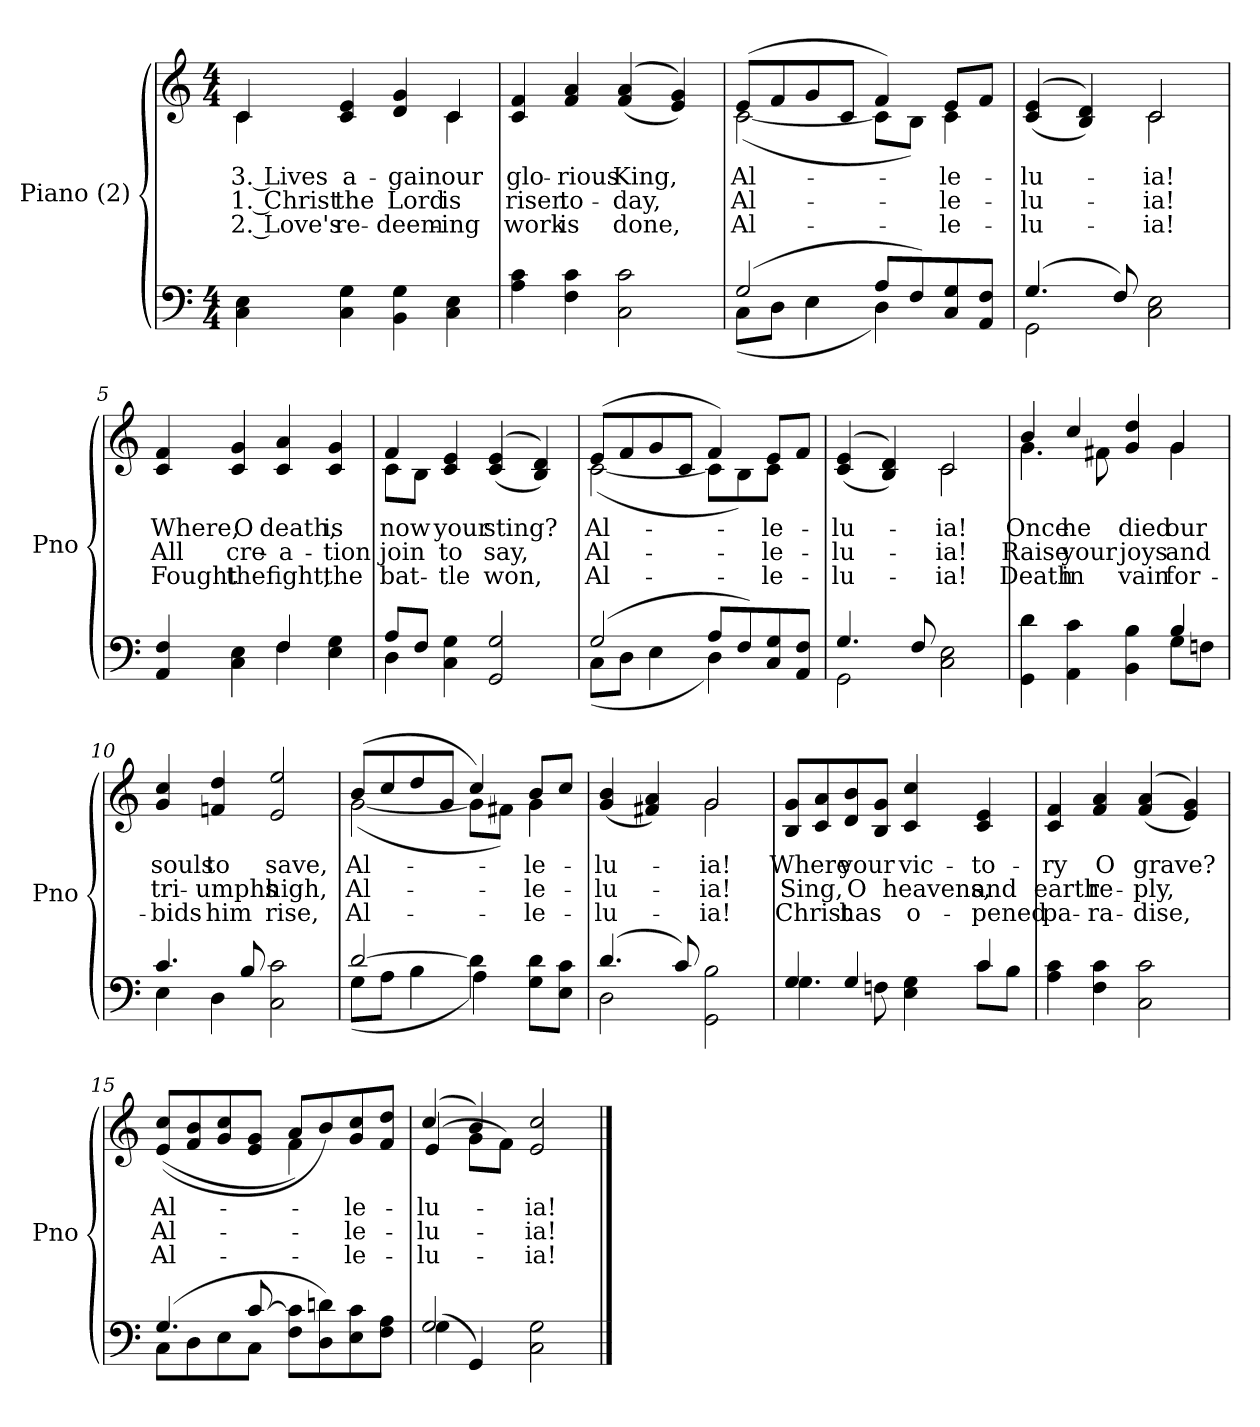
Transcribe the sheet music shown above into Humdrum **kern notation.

**kern	**kern	**text	**text	**text
*part2	*part1	*part1	*part1	*part1
*staff2	*staff1	*staff1	*staff1	*staff1
*I"Piano (2)	*I"Piano (2)	*	*	*
*I'Pno	*I'Pno	*	*	*
*clefF4	*clefG2	*	*	*
*k[]	*k[]	*	*	*
*M4/4	*M4/4	*	*	*
=1	=1	=1	=1	=1
!	!LO:TX:b:i:t=Verse	!	!	!
!	!	!LO:LY:b	!LO:LY:b	!LO:LY:b
*	*^	*	*	*
4C\ 4E\	4c/	4c\	3. Lives	1. Christ	2. Love's
!	!	!	!LO:LY:b	!LO:LY:b	!LO:LY:b
4C\ 4G\	4c/ 4e/	2ryy	a-	the	re-
!	!	!	!LO:LY:b	!LO:LY:b	!LO:LY:b
4BB\ 4G\	4d/ 4g/	.	-gain	Lord	-deem-
!	!	!	!LO:LY:b	!LO:LY:b	!LO:LY:b
4C\ 4E\	4c/	4c\	our	is	-ing
=2	=2	=2	=2	=2	=2
!	!	!	!LO:LY:b	!LO:LY:b	!LO:LY:b
*	*v	*v	*	*	*
4A\ 4c\	4c/ 4f/	glo-	risen	work
!	!	!LO:LY:b	!LO:LY:b	!LO:LY:b
4F\ 4c\	4f/ 4a/	-rious	to-	is
!	!	!LO:LY:b	!LO:LY:b	!LO:LY:b
2C\ 2c\	((4f/ 4a/	King,	-day,	done,
.	4e/ 4g/))	.	.	.
=3	=3	=3	=3	=3
*^	*	*	*	*
!	!	!	!LO:LY:b	!LO:LY:b	!LO:LY:b
*	*	*^	*	*	*
(2G/	(8C\L	(8e/L	([2c\	Al-	Al-	Al-
.	8D\J	8f/	.	.	.	.
.	4E\	8g/	.	.	.	.
.	.	8c/J	.	.	.	.
8A/L	4D\)	4f/)	8c\L]	.	.	.
8F/)	.	.	8B\J)	.	.	.
!	!	!	!	!LO:LY:b	!LO:LY:b	!LO:LY:b
8C/ 8G/	4ryy	8e/L	4c\	-le-	-le-	-le-
8AA/ 8F/J	.	8f/J	.	.	.	.
=4	=4	=4	=4	=4	=4	=4
!	!	!	!	!LO:LY:b	!LO:LY:b	!LO:LY:b
(4.G/	2GG\	((4c/ 4e/	2ryy	-lu-	-lu-	-lu-
.	.	4B/ 4d/))	.	.	.	.
8F/)	.	.	.	.	.	.
!	!	!	!	!LO:LY:b	!LO:LY:b	!LO:LY:b
2C\ 2E\	2ryy	2c/	2c\	-ia!	-ia!	-ia!
!!LO:LB:g=z
=5	=5	=5	=5	=5	=5	=5
!	!	!	!	!LO:LY:b	!LO:LY:b	!LO:LY:b
*	*	*v	*v	*	*	*
4AA/ 4F/	2ryy	4c/ 4f/	Where,	All	Fought
!	!	!	!LO:LY:b	!LO:LY:b	!LO:LY:b
4C\ 4E\	.	4c/ 4g/	O	cre-	the
!	!	!	!LO:LY:b	!LO:LY:b	!LO:LY:b
4F/	4F\	4c/ 4a/	death,	-a-	fight,
!	!	!	!LO:LY:b	!LO:LY:b	!LO:LY:b
4E\ 4G\	4ryy	4c/ 4g/	is	-tion	the
=6	=6	=6	=6	=6	=6
!	!	!	!LO:LY:b	!LO:LY:b	!LO:LY:b
*	*	*^	*	*	*
8A/L	4D\	4f/	8c\L	now	join	bat-
8F/J	.	.	8B\J	.	.	.
!	!	!	!	!LO:LY:b	!LO:LY:b	!LO:LY:b
4C\ 4G\	2.ryy	4c/ 4e/	2.ryy	your	to	-tle
!	!	!	!	!LO:LY:b	!LO:LY:b	!LO:LY:b
2GG/ 2G/	.	((4c/ 4e/	.	sting?	say,	won,
.	.	4B/ 4d/))	.	.	.	.
=7	=7	=7	=7	=7	=7	=7
!	!	!	!	!LO:LY:b	!LO:LY:b	!LO:LY:b
(2G/	(8C\L	(8e/L	([2c\	Al-	Al-	Al-
.	8D\J	8f/	.	.	.	.
.	4E\	8g/	.	.	.	.
.	.	8c/J	.	.	.	.
8A/L	4D\)	4f/)	8c\L]	.	.	.
8F/)	.	.	8B\)	.	.	.
!	!	!	!	!LO:LY:b	!LO:LY:b	!LO:LY:b
8C/ 8G/	4ryy	8e/L	8c\J	-le-	-le-	-le-
8AA/ 8F/J	.	8f/J	8ryy	.	.	.
=8	=8	=8	=8	=8	=8	=8
!	!	!	!	!LO:LY:b	!LO:LY:b	!LO:LY:b
4.G/	2GG\	((4c/ 4e/	2ryy	-lu-	-lu-	-lu-
.	.	4B/ 4d/))	.	.	.	.
8F/	.	.	.	.	.	.
!	!	!	!	!LO:LY:b	!LO:LY:b	!LO:LY:b
2C\ 2E\	2ryy	2c/	2c\	-ia!	-ia!	-ia!
!!LO:LB:g=z	!!
=9	=9	=9	=9	=9	=9	=9
!	!	!	!	!LO:LY:b	!LO:LY:b	!LO:LY:b
4GG\ 4d\	2.ryy	4b/	4.g\	Once	Raise	Death
!	!	!	!	!LO:LY:b	!LO:LY:b	!LO:LY:b
4AA\ 4c\	.	4cc/	.	he	your	in
.	.	.	8f#X\	.	.	.
!	!	!	!	!LO:LY:b	!LO:LY:b	!LO:LY:b
4BB\ 4B\	.	4g/ 4dd/	4ryy	died	joys	vain
!	!	!	!	!LO:LY:b	!LO:LY:b	!LO:LY:b
4B/	8G\L	4g/	4g\	our	and	for-
.	8Fn\J	.	.	.	.	.
*	*	*v	*v	*	*	*
=10	=10	=10	=10	=10	=10
!	!	!	!LO:LY:b	!LO:LY:b	!LO:LY:b
4.c/	4E\	4g/ 4cc/	souls	tri-	-bids
!	!	!	!LO:LY:b	!LO:LY:b	!LO:LY:b
.	4D\	4fn/ 4dd/	to	-umphs	him
8B/	.	.	.	.	.
!	!	!	!LO:LY:b	!LO:LY:b	!LO:LY:b
2C\ 2c\	2ryy	2e/ 2ee/	save,	high,	rise,
=11	=11	=11	=11	=11	=11
!	!	!	!LO:LY:b	!LO:LY:b	!LO:LY:b
*	*	*^	*	*	*
[2d/	(8G\L	(8b/L	([2g\	Al-	Al-	Al-
.	8A\J	8cc/	.	.	.	.
.	4B\	8dd/	.	.	.	.
.	.	8g/J	.	.	.	.
4d\]	4A\)	4cc/)	8g\L]	.	.	.
.	.	.	8f#X\J)	.	.	.
!	!	!	!	!LO:LY:b	!LO:LY:b	!LO:LY:b
8G\ 8d\L	4ryy	8b/L	4g\	-le-	-le-	-le-
8E\ 8c\J	.	8cc/J	.	.	.	.
=12	=12	=12	=12	=12	=12	=12
!	!	!	!	!LO:LY:b	!LO:LY:b	!LO:LY:b
(4.d/	2D\	(4g/ 4b/	2ryy	-lu-	-lu-	-lu-
.	.	4f#X/ 4a/)	.	.	.	.
8c/)	.	.	.	.	.	.
!	!	!	!	!LO:LY:b	!LO:LY:b	!LO:LY:b
2GG\ 2B\	2ryy	2g/	2g\	-ia!	-ia!	-ia!
!!LO:LB:g=z
=13	=13	=13	=13	=13	=13	=13
!	!	!	!	!LO:LY:b	!LO:LY:b	!LO:LY:b
*	*	*v	*v	*	*	*
4G/	4.G\	8B/ 8g/L	Where	Sing,	Christ
.	.	8c/ 8a/	.	.	.
!	!	!	!LO:LY:b	!LO:LY:b	!LO:LY:b
4G/	.	8d/ 8b/	your	O	has
.	8Fn\	8B/ 8g/J	.	.	.
!	!	!	!LO:LY:b	!LO:LY:b	!LO:LY:b
4E\ 4G\	4ryy	4c/ 4cc/	vic-	heavens,	o-
!	!	!	!LO:LY:b	!LO:LY:b	!LO:LY:b
4c/	8c\L	4c/ 4e/	-to-	and	-pened
.	8B\J	.	.	.	.
=14	=14	=14	=14	=14	=14
!	!	!	!LO:LY:b	!LO:LY:b	!LO:LY:b
*v	*v	*	*	*	*
4A\ 4c\	4c/ 4f/	-ry	earth	pa-
!	!	!LO:LY:b	!LO:LY:b	!LO:LY:b
4F\ 4c\	4f/ 4a/	O	re-	-ra-
!	!	!LO:LY:b	!LO:LY:b	!LO:LY:b
2C\ 2c\	((4f/ 4a/	grave?	-ply,	-dise,
.	4e/ 4g/))	.	.	.
=15	=15	=15	=15	=15
*^	*	*	*	*
!	!	!	!LO:LY:b	!LO:LY:b	!LO:LY:b
*	*	*^	*	*	*
(4.G/	8C\L	((8e/ 8cc/L	2ryy	Al-	Al-	Al-
.	8D\	8f/ 8b/	.	.	.	.
.	8E\	8g/ 8cc/	.	.	.	.
[8c/	8C\J	8e/ 8g/J	.	.	.	.
8F\ 8c\]L	2ryy	8a/L)	4f\	.	.	.
8D\ 8dn\)	.	8b/)	.	.	.	.
!	!	!	!	!LO:LY:b	!LO:LY:b	!LO:LY:b
8E\ 8c\	.	8g/ 8cc/	4ryy	-le-	-le-	-le-
8F\ 8A\J	.	8f/ 8dd/J	.	.	.	.
=16	=16	=16	=16	=16	=16	=16
!	!	!	!	!LO:LY:b	!LO:LY:b	!LO:LY:b
2G/	(4G\	(4cc/	(4e/	-lu-	-lu-	-lu-
.	4GG/)	4b/)	8g\L	.	.	.
.	.	.	8f\J)	.	.	.
!	!	!	!	!LO:LY:b	!LO:LY:b	!LO:LY:b
2C\ 2G\	2ryy	2e/ 2cc/	2ryy	-ia!	-ia!	-ia!
*v	*v	*	*	*	*	*
*	*v	*v	*	*	*
==	==	==	==	==
*-	*-	*-	*-	*-
